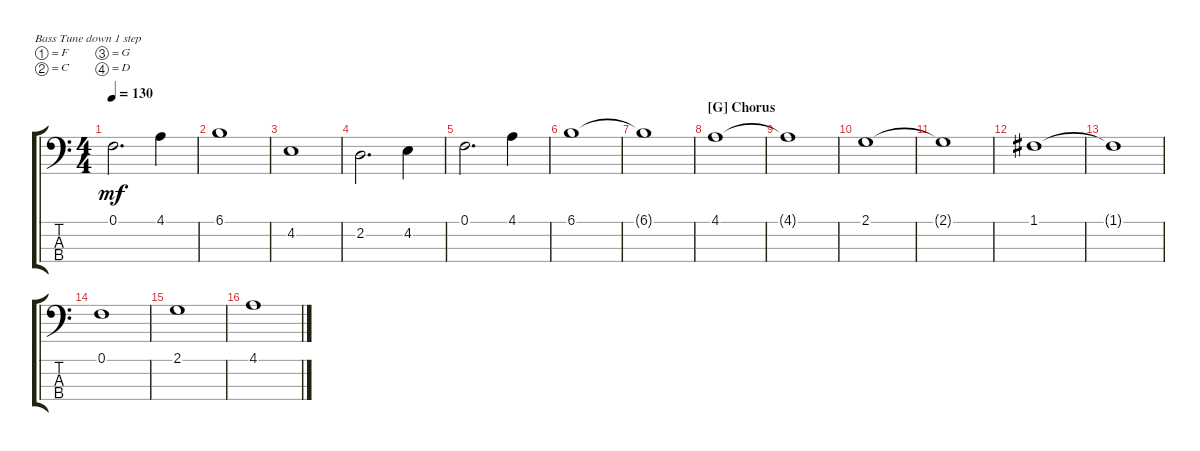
\defaultSystemsLayout 4
\bracketExtendMode groupsimilarinstruments
\singleTrackTrackNamePolicy hidden
\multiTrackTrackNamePolicy hidden
\firstSystemTrackNameOrientation horizontal
\otherSystemsTrackNameOrientation horizontal
\track ("Contrabass" "Ctbass") {instrument contrabass}
\staff {score tabs}
\tuning (F2 C2 G1 D1)
\ts (4 4)
\tempo 130
\clef f4
\scale
1.03909
\ks c
0.1.2{d dy mf} 4.1.4 |
\scale
0.960908 6.1.1 |
\scale
1.03909 4.2.1 |
\scale
0.960908 2.2.2{d} 4.2.4 |
\scale
1.03909 0.1.2{d} 4.1.4 |
\scale
0.960908 6.1.1 |
\scale
1.03909 6.1{t}.1 |
\section ("G" "Chorus")
\scale
0.960908 4.1.1 |
\scale
1.03909 4.1{t}.1 |
\scale
0.960908 2.1.1 |
\scale
1.03909 2.1{t}.1 |
\scale
0.960908 1.1.1 |
\scale
1.03909 1.1{t}.1 |
\scale
0.960908 0.1.1 |
\scale
1.03909 2.1.1 |
\scale
0.960908 4.1.1
